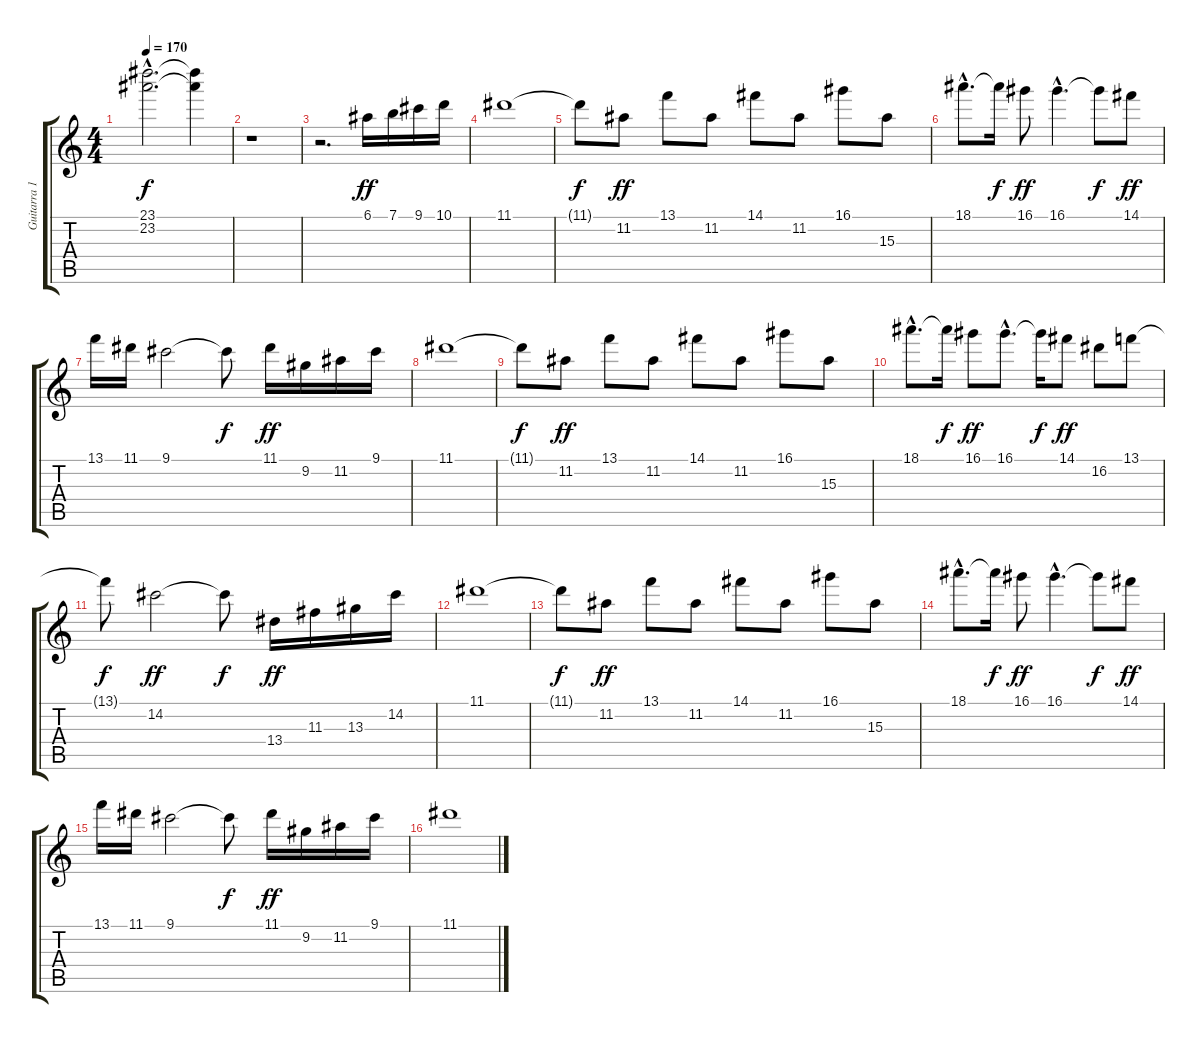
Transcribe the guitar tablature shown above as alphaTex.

\track ("Guitarra 1 (Lead)" "Guitarra 1") {instrument distortionguitar}
\staff {score tabs}
\tuning (E4 B3 G3 D3 A2 E2) {hide}
\ts (4 4)
\tempo 170
\clef g2
\ks c
(23.1{hac t} 23.2{hac t}).2{d dy f} (23.1{t} 23.2{t}).4 |
r.1 |
r.2{d} 6.1.16{dy ff} 7.1.16 9.1.16 10.1.16 |
11.1.1 |
11.1{t}.8{dy f} 11.2.8{dy ff} 13.1.8 11.2.8 14.1.8 11.2.8 16.1.8 15.3.8 |
18.1{hac}.8{d} 18.1{t}.16{dy f} 16.1.8{dy ff} 16.1{hac}.4{d} 16.1{t}.8{dy f} 14.1.8{dy ff} |
13.1.16 11.1.16 9.1.2 9.1{t}.8{dy f} 11.1.16{dy ff} 9.2.16 11.2.16 9.1.16 |
11.1.1 |
11.1{t}.8{dy f} 11.2.8{dy ff} 13.1.8 11.2.8 14.1.8 11.2.8 16.1.8 15.3.8 |
18.1{hac}.8{d} 18.1{t}.16{dy f} 16.1.8{dy ff} 16.1{hac}.8{d} 16.1{t}.16{dy f} 14.1.8{dy ff} 16.2.8 13.1.8 |
13.1{t}.8{dy f} 14.2.2{dy ff} 14.2{t}.8{dy f} 13.4.16{dy ff} 11.3.16 13.3.16 14.2.16 |
11.1.1 |
11.1{t}.8{dy f} 11.2.8{dy ff} 13.1.8 11.2.8 14.1.8 11.2.8 16.1.8 15.3.8 |
18.1{hac}.8{d} 18.1{t}.16{dy f} 16.1.8{dy ff} 16.1{hac}.4{d} 16.1{t}.8{dy f} 14.1.8{dy ff} |
13.1.16 11.1.16 9.1.2 9.1{t}.8{dy f} 11.1.16{dy ff} 9.2.16 11.2.16 9.1.16 |
11.1.1
